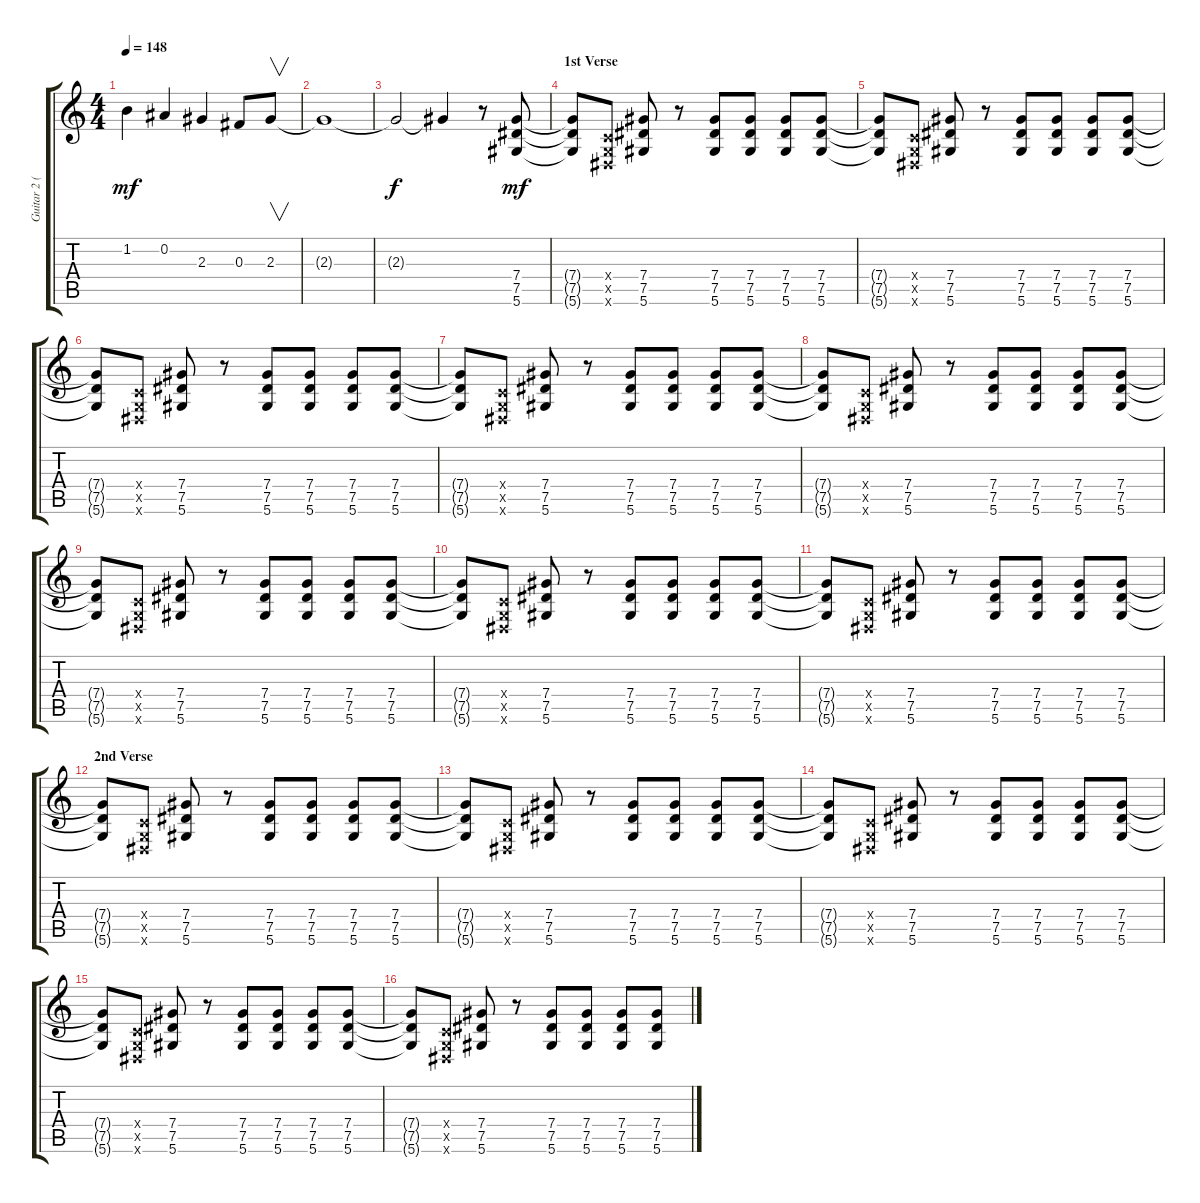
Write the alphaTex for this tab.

\track ("Guitar 2 (Izzy)" "Guitar 2 (") {instrument overdrivenguitar}
\staff {score tabs}
\tuning (Eb4 Bb3 Gb3 Db3 Ab2 Eb2) {hide}
\ts (4 4)
\tempo 148
\clef g2
\ks c
1.2.4{dy mf} 0.2.4 2.3.4 0.3.8 2.3.8{v} |
2.3{t}.1 |
2.3{t}.2{dy f} 2.3{t}.4 r.8 (7.4 7.5 5.6).8{dy mf volume 12} |
\section ("" "1st Verse")
(7.4{t} 7.5{t} 5.6{t}).8 (-1.4{x} -1.5{x} 0.6{x}).8 (7.4 7.5 5.6).8 r.8 (7.4 7.5 5.6).8 (7.4 7.5 5.6).8 (7.4 7.5 5.6).8 (7.4 7.5 5.6).8 |
(7.4{t} 7.5{t} 5.6{t}).8 (-1.4{x} -1.5{x} 0.6{x}).8 (7.4 7.5 5.6).8 r.8 (7.4 7.5 5.6).8 (7.4 7.5 5.6).8 (7.4 7.5 5.6).8 (7.4 7.5 5.6).8 |
(7.4{t} 7.5{t} 5.6{t}).8 (-1.4{x} -1.5{x} 0.6{x}).8 (7.4 7.5 5.6).8 r.8 (7.4 7.5 5.6).8 (7.4 7.5 5.6).8 (7.4 7.5 5.6).8 (7.4 7.5 5.6).8 |
(7.4{t} 7.5{t} 5.6{t}).8 (-1.4{x} -1.5{x} 0.6{x}).8 (7.4 7.5 5.6).8 r.8 (7.4 7.5 5.6).8 (7.4 7.5 5.6).8 (7.4 7.5 5.6).8 (7.4 7.5 5.6).8 |
(7.4{t} 7.5{t} 5.6{t}).8 (-1.4{x} -1.5{x} 0.6{x}).8 (7.4 7.5 5.6).8 r.8 (7.4 7.5 5.6).8 (7.4 7.5 5.6).8 (7.4 7.5 5.6).8 (7.4 7.5 5.6).8 |
(7.4{t} 7.5{t} 5.6{t}).8 (-1.4{x} -1.5{x} 0.6{x}).8 (7.4 7.5 5.6).8 r.8 (7.4 7.5 5.6).8 (7.4 7.5 5.6).8 (7.4 7.5 5.6).8 (7.4 7.5 5.6).8 |
(7.4{t} 7.5{t} 5.6{t}).8 (-1.4{x} -1.5{x} 0.6{x}).8 (7.4 7.5 5.6).8 r.8 (7.4 7.5 5.6).8 (7.4 7.5 5.6).8 (7.4 7.5 5.6).8 (7.4 7.5 5.6).8 |
(7.4{t} 7.5{t} 5.6{t}).8 (-1.4{x} -1.5{x} 0.6{x}).8 (7.4 7.5 5.6).8 r.8 (7.4 7.5 5.6).8 (7.4 7.5 5.6).8 (7.4 7.5 5.6).8 (7.4 7.5 5.6).8 |
\section ("" "2nd Verse")
(7.4{t} 7.5{t} 5.6{t}).8 (-1.4{x} -1.5{x} 0.6{x}).8 (7.4 7.5 5.6).8 r.8 (7.4 7.5 5.6).8 (7.4 7.5 5.6).8 (7.4 7.5 5.6).8 (7.4 7.5 5.6).8 |
(7.4{t} 7.5{t} 5.6{t}).8 (-1.4{x} -1.5{x} 0.6{x}).8 (7.4 7.5 5.6).8 r.8 (7.4 7.5 5.6).8 (7.4 7.5 5.6).8 (7.4 7.5 5.6).8 (7.4 7.5 5.6).8 |
(7.4{t} 7.5{t} 5.6{t}).8 (-1.4{x} -1.5{x} 0.6{x}).8 (7.4 7.5 5.6).8 r.8 (7.4 7.5 5.6).8 (7.4 7.5 5.6).8 (7.4 7.5 5.6).8 (7.4 7.5 5.6).8 |
(7.4{t} 7.5{t} 5.6{t}).8 (-1.4{x} -1.5{x} 0.6{x}).8 (7.4 7.5 5.6).8 r.8 (7.4 7.5 5.6).8 (7.4 7.5 5.6).8 (7.4 7.5 5.6).8 (7.4 7.5 5.6).8 |
(7.4{t} 7.5{t} 5.6{t}).8 (-1.4{x} -1.5{x} 0.6{x}).8 (7.4 7.5 5.6).8 r.8 (7.4 7.5 5.6).8 (7.4 7.5 5.6).8 (7.4 7.5 5.6).8 (7.4 7.5 5.6).8
